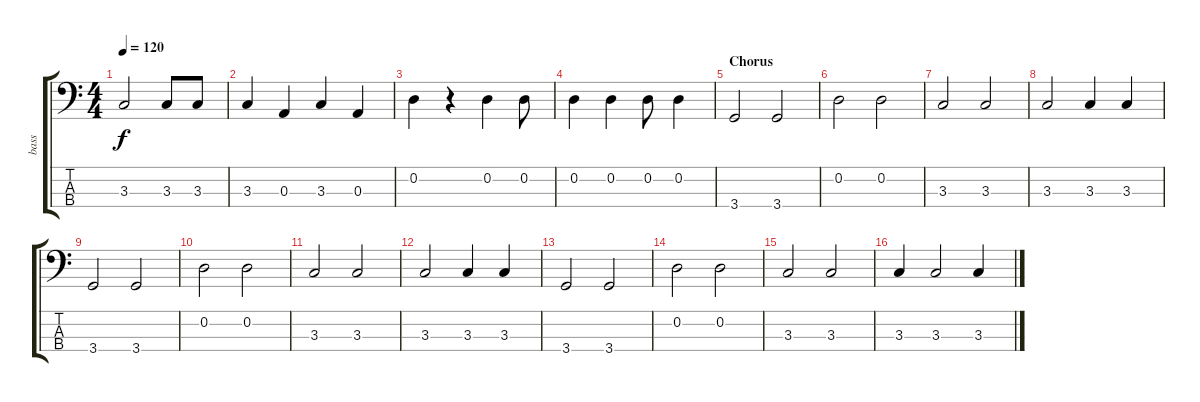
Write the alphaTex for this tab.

\track ("bass" "bass") {instrument acousticguitarnylon}
\staff {score tabs}
\tuning (G2 D2 A1 E1) {hide}
\ts (4 4)
\tempo 120
\clef f4
\ks c
3.3.2{dy f} 3.3.8 3.3.8 |
3.3.4 0.3.4 3.3.4 0.3.4 |
0.2.4 r.4 0.2.4 0.2.8 |
0.2.4 0.2.4 0.2.8 0.2.4 |
\section ("" "Chorus")
3.4.2 3.4.2 |
0.2.2 0.2.2 |
3.3.2 3.3.2 |
3.3.2 3.3.4 3.3.4 |
3.4.2 3.4.2 |
0.2.2 0.2.2 |
3.3.2 3.3.2 |
3.3.2 3.3.4 3.3.4 |
3.4.2 3.4.2 |
0.2.2 0.2.2 |
3.3.2 3.3.2 |
3.3.4 3.3.2 3.3.4
